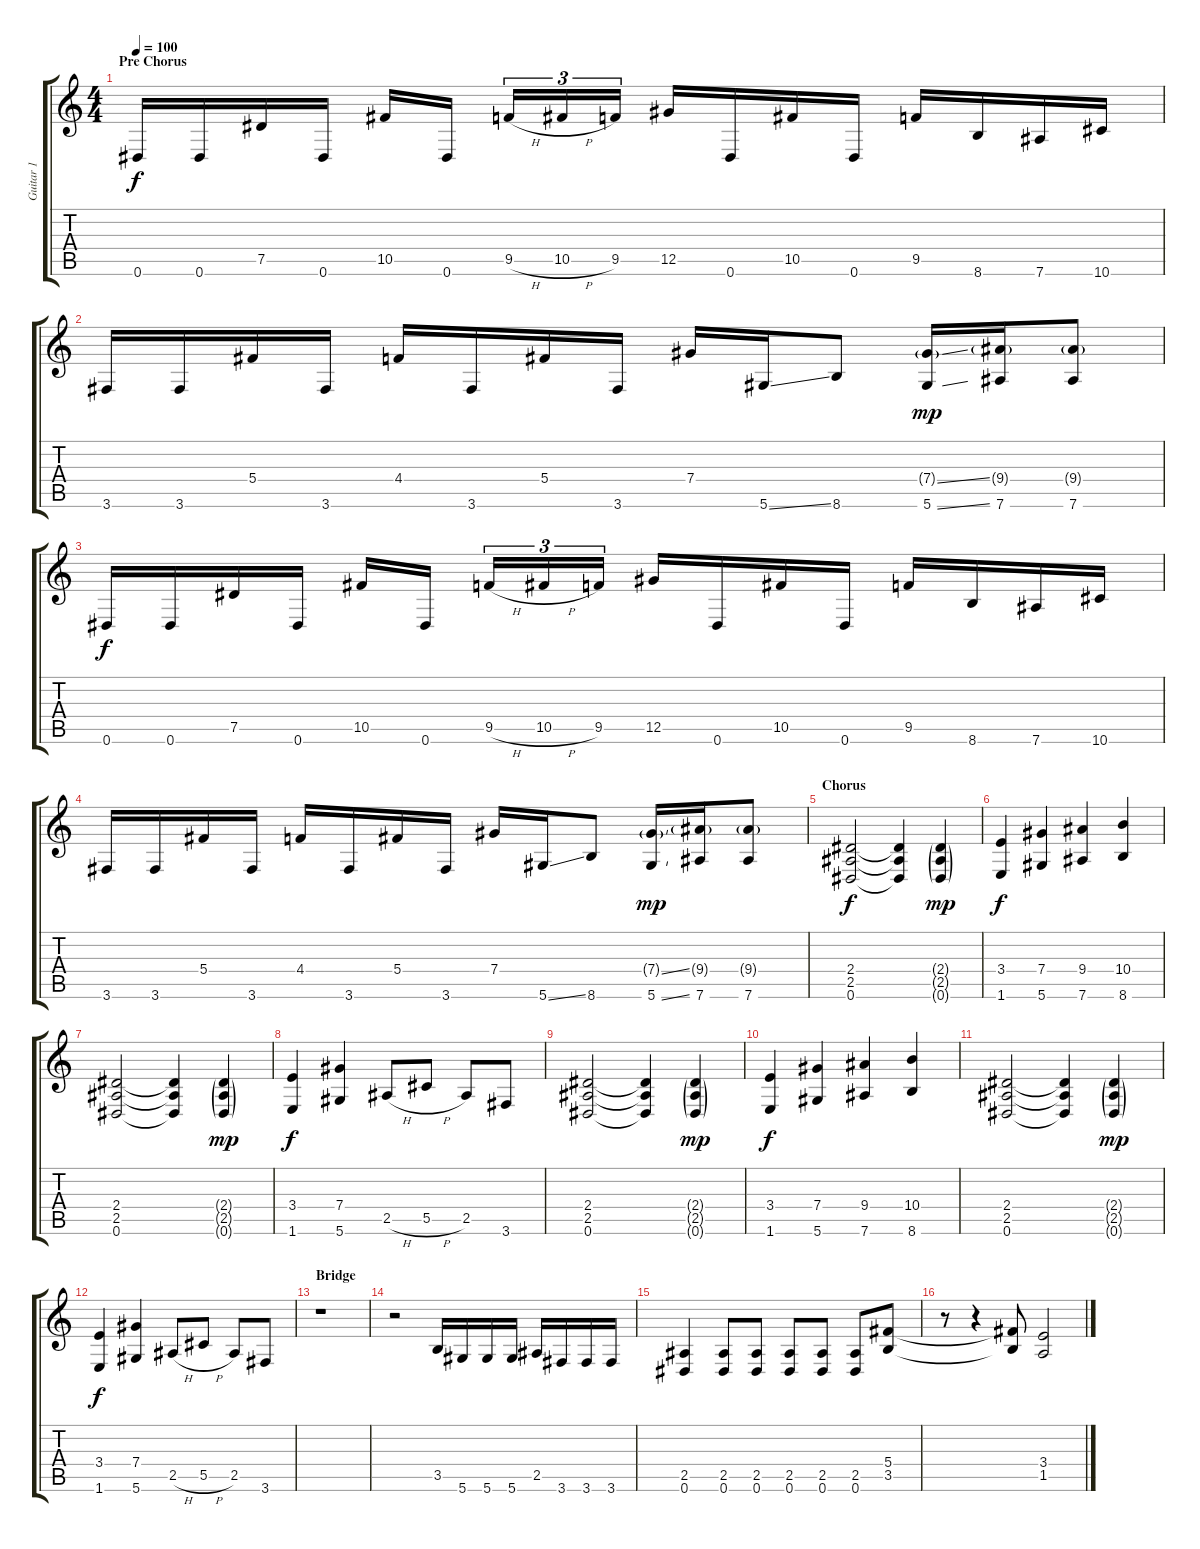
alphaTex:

\track ("Guitar 1" "Guitar 1") {instrument distortionguitar}
\staff {score tabs}
\tuning (Eb4 Bb3 Gb3 Db3 Ab2 Eb2) {hide}
\ts (4 4)
\section ("" "Pre Chorus")
\tempo 100
\clef g2
\ks c
0.6.16{dy f} 0.6.16 7.5.16 0.6.16 10.5.16 0.6.16 9.5{h}.16{tu (3 2)} 10.5{h}.16{tu (3 2)} 9.5.16{tu (3 2)} 12.5.16 0.6.16 10.5.16 0.6.16 9.5.16 8.6.16 7.6.16 10.6.16 |
3.6.16 3.6.16 5.4.16 3.6.16 4.4.16 3.6.16 5.4.16 3.6.16 7.4.16 5.6{ss}.16 8.6.8 (7.4{ss g} 5.6{ss}).16{dy mp} (9.4{g} 7.6).16 (9.4{g} 7.6).8 |
0.6.16{dy f} 0.6.16 7.5.16 0.6.16 10.5.16 0.6.16 9.5{h}.16{tu (3 2)} 10.5{h}.16{tu (3 2)} 9.5.16{tu (3 2)} 12.5.16 0.6.16 10.5.16 0.6.16 9.5.16 8.6.16 7.6.16 10.6.16 |
3.6.16 3.6.16 5.4.16 3.6.16 4.4.16 3.6.16 5.4.16 3.6.16 7.4.16 5.6{ss}.16 8.6.8 (7.4{ss g} 5.6{ss}).16{dy mp} (9.4{g} 7.6).16 (9.4{g} 7.6).8 |
\section ("" "Chorus")
(2.4 2.5 0.6).2{dy f} (2.4{t} 2.5{t} 0.6{t}).4 (2.4{g} 2.5{g} 0.6{g}).4{dy mp} |
(3.4 1.6).4{dy f} (7.4 5.6).4 (9.4 7.6).4 (10.4 8.6).4 |
(2.4 2.5 0.6).2 (2.4{t} 2.5{t} 0.6{t}).4 (2.4{g} 2.5{g} 0.6{g}).4{dy mp} |
(3.4 1.6).4{dy f} (7.4 5.6).4 2.5{h}.8 5.5{h}.8 2.5.8 3.6.8 |
(2.4 2.5 0.6).2 (2.4{t} 2.5{t} 0.6{t}).4 (2.4{g} 2.5{g} 0.6{g}).4{dy mp} |
(3.4 1.6).4{dy f} (7.4 5.6).4 (9.4 7.6).4 (10.4 8.6).4 |
(2.4 2.5 0.6).2 (2.4{t} 2.5{t} 0.6{t}).4 (2.4{g} 2.5{g} 0.6{g}).4{dy mp} |
(3.4 1.6).4{dy f} (7.4 5.6).4 2.5{h}.8 5.5{h}.8 2.5.8 3.6.8 |
\section ("" "Bridge")
r.1 |
r.2 3.5.16 5.6.16 5.6.16 5.6.16 2.5.16 3.6.16 3.6.16 3.6.16 |
(2.5 0.6).4 (2.5 0.6).8 (2.5 0.6).8 (2.5 0.6).8 (2.5 0.6).8 (2.5 0.6).8 (5.4 3.5).8 |
r.8 r.4 (5.4{t} 3.5{t}).8 (3.4 1.5).2
